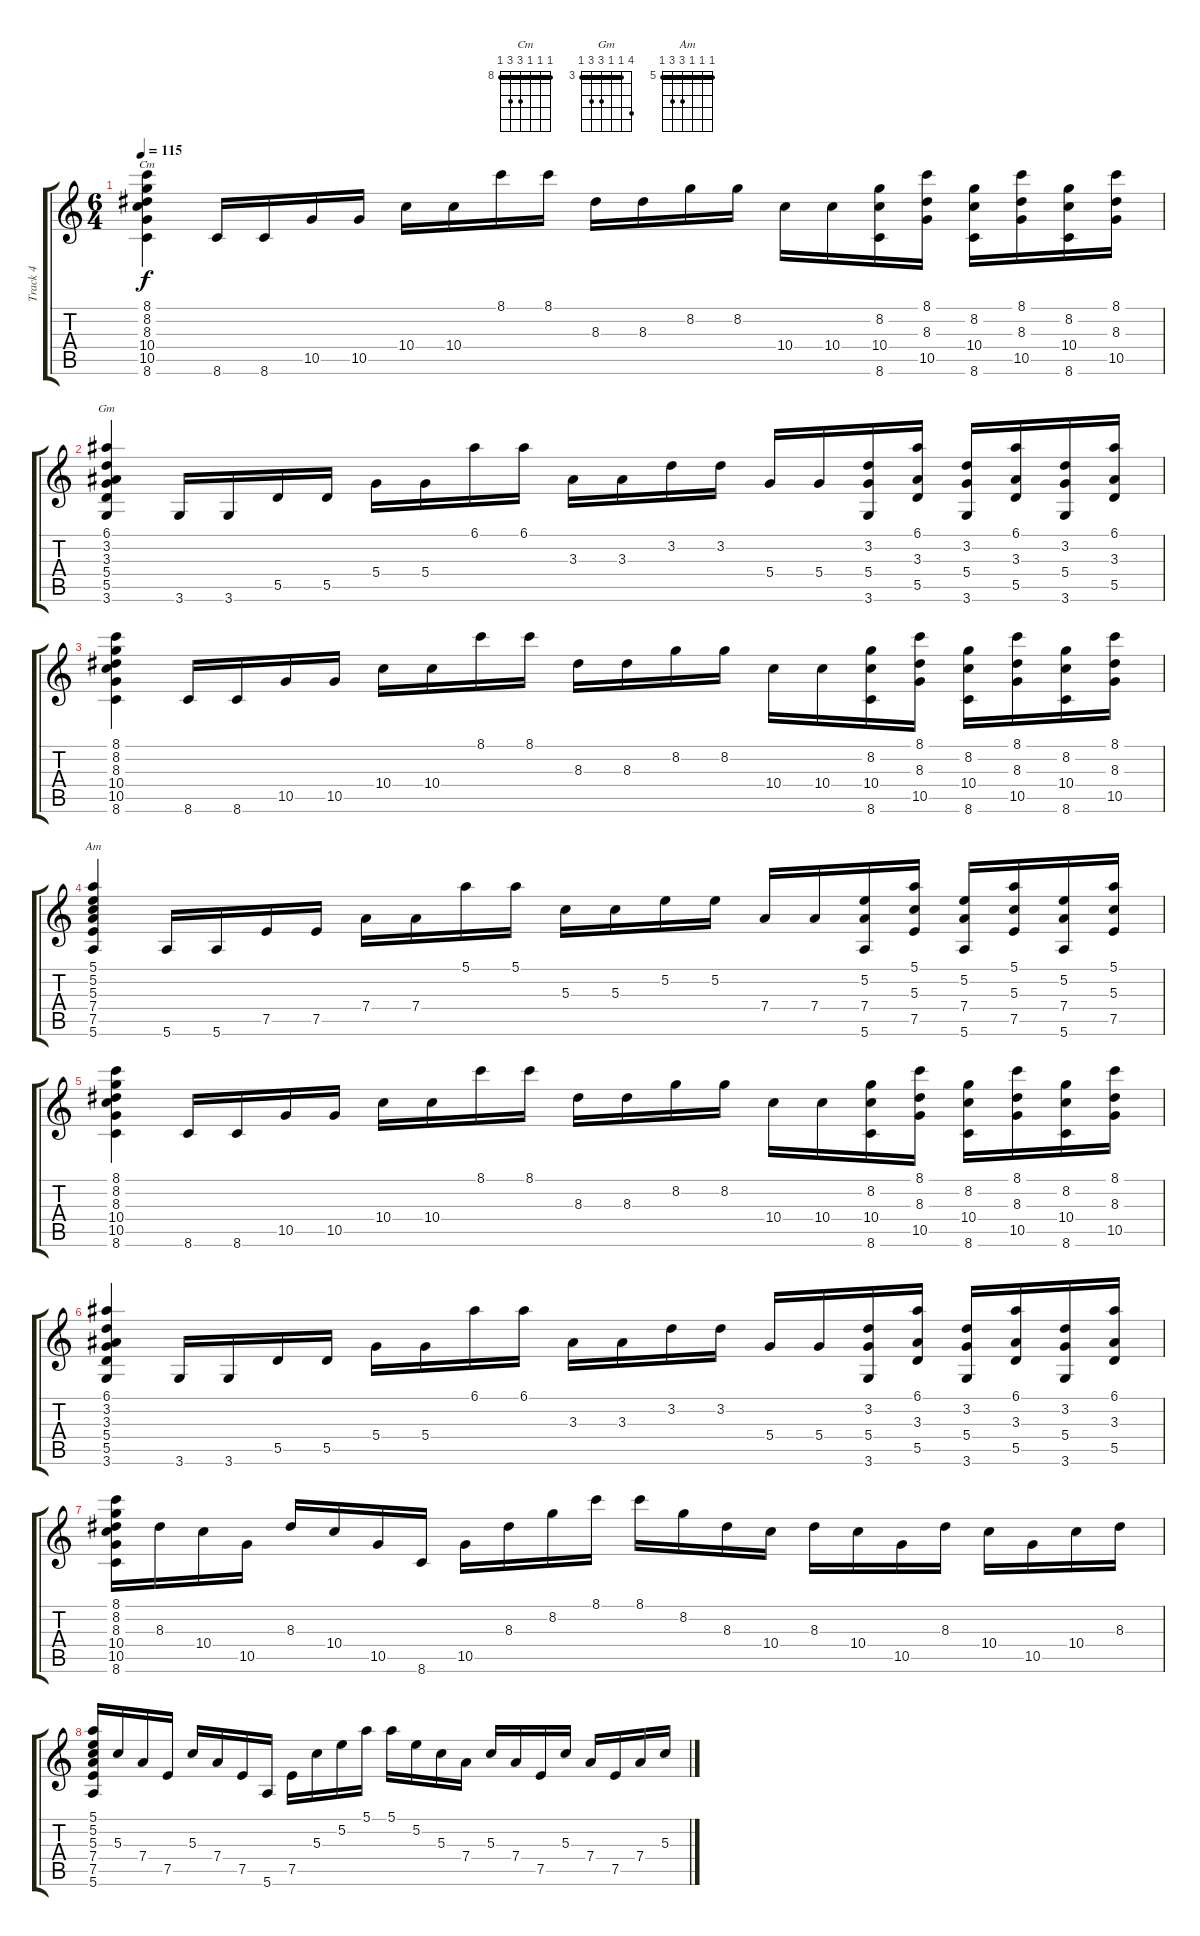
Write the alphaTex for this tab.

\track ("Track 4" "Track 4") {instrument acousticguitarsteel}
\staff {score tabs}
\tuning (E4 B3 G3 D3 A2 E2) {hide}
\chord ("Cm" 8 8 8 10 10 8) {firstfret 8 barre 8}
\chord ("Gm" 6 3 3 5 5 3) {firstfret 3 barre 3}
\chord ("Am" 5 5 5 7 7 5) {firstfret 5 barre 5}
\ts (6 4)
\tempo 115
\clef g2
\ks c
(8.1 8.2 8.3 10.4 10.5 8.6).4{ch "Cm" dy f} 8.6.16 8.6.16 10.5.16 10.5.16 10.4.16 10.4.16 8.1.16 8.1.16 8.3.16 8.3.16 8.2.16 8.2.16 10.4.16 10.4.16 (8.2 10.4 8.6).16 (8.1 8.3 10.5).16 (8.2 10.4 8.6).16 (8.1 8.3 10.5).16 (8.2 10.4 8.6).16 (8.1 8.3 10.5).16 |
(6.1 3.2 3.3 5.4 5.5 3.6).4{ch "Gm"} 3.6.16 3.6.16 5.5.16 5.5.16 5.4.16 5.4.16 6.1.16 6.1.16 3.3.16 3.3.16 3.2.16 3.2.16 5.4.16 5.4.16 (3.2 5.4 3.6).16 (6.1 3.3 5.5).16 (3.2 5.4 3.6).16 (6.1 3.3 5.5).16 (3.2 5.4 3.6).16 (6.1 3.3 5.5).16 |
(8.1 8.2 8.3 10.4 10.5 8.6).4 8.6.16 8.6.16 10.5.16 10.5.16 10.4.16 10.4.16 8.1.16 8.1.16 8.3.16 8.3.16 8.2.16 8.2.16 10.4.16 10.4.16 (8.2 10.4 8.6).16 (8.1 8.3 10.5).16 (8.2 10.4 8.6).16 (8.1 8.3 10.5).16 (8.2 10.4 8.6).16 (8.1 8.3 10.5).16 |
(5.1 5.2 5.3 7.4 7.5 5.6).4{ch "Am"} 5.6.16 5.6.16 7.5.16 7.5.16 7.4.16 7.4.16 5.1.16 5.1.16 5.3.16 5.3.16 5.2.16 5.2.16 7.4.16 7.4.16 (5.2 7.4 5.6).16 (5.1 5.3 7.5).16 (5.2 7.4 5.6).16 (5.1 5.3 7.5).16 (5.2 7.4 5.6).16 (5.1 5.3 7.5).16 |
(8.1 8.2 8.3 10.4 10.5 8.6).4 8.6.16 8.6.16 10.5.16 10.5.16 10.4.16 10.4.16 8.1.16 8.1.16 8.3.16 8.3.16 8.2.16 8.2.16 10.4.16 10.4.16 (8.2 10.4 8.6).16 (8.1 8.3 10.5).16 (8.2 10.4 8.6).16 (8.1 8.3 10.5).16 (8.2 10.4 8.6).16 (8.1 8.3 10.5).16 |
(6.1 3.2 3.3 5.4 5.5 3.6).4 3.6.16 3.6.16 5.5.16 5.5.16 5.4.16 5.4.16 6.1.16 6.1.16 3.3.16 3.3.16 3.2.16 3.2.16 5.4.16 5.4.16 (3.2 5.4 3.6).16 (6.1 3.3 5.5).16 (3.2 5.4 3.6).16 (6.1 3.3 5.5).16 (3.2 5.4 3.6).16 (6.1 3.3 5.5).16 |
(8.1 8.2 8.3 10.4 10.5 8.6).16 8.3.16 10.4.16 10.5.16 8.3.16 10.4.16 10.5.16 8.6.16 10.5.16 8.3.16 8.2.16 8.1.16 8.1.16 8.2.16 8.3.16 10.4.16 8.3.16 10.4.16 10.5.16 8.3.16 10.4.16 10.5.16 10.4.16 8.3.16 |
(5.1 5.2 5.3 7.4 7.5 5.6).16 5.3.16 7.4.16 7.5.16 5.3.16 7.4.16 7.5.16 5.6.16 7.5.16 5.3.16 5.2.16 5.1.16 5.1.16 5.2.16 5.3.16 7.4.16 5.3.16 7.4.16 7.5.16 5.3.16 7.4.16 7.5.16 7.4.16 5.3.16
